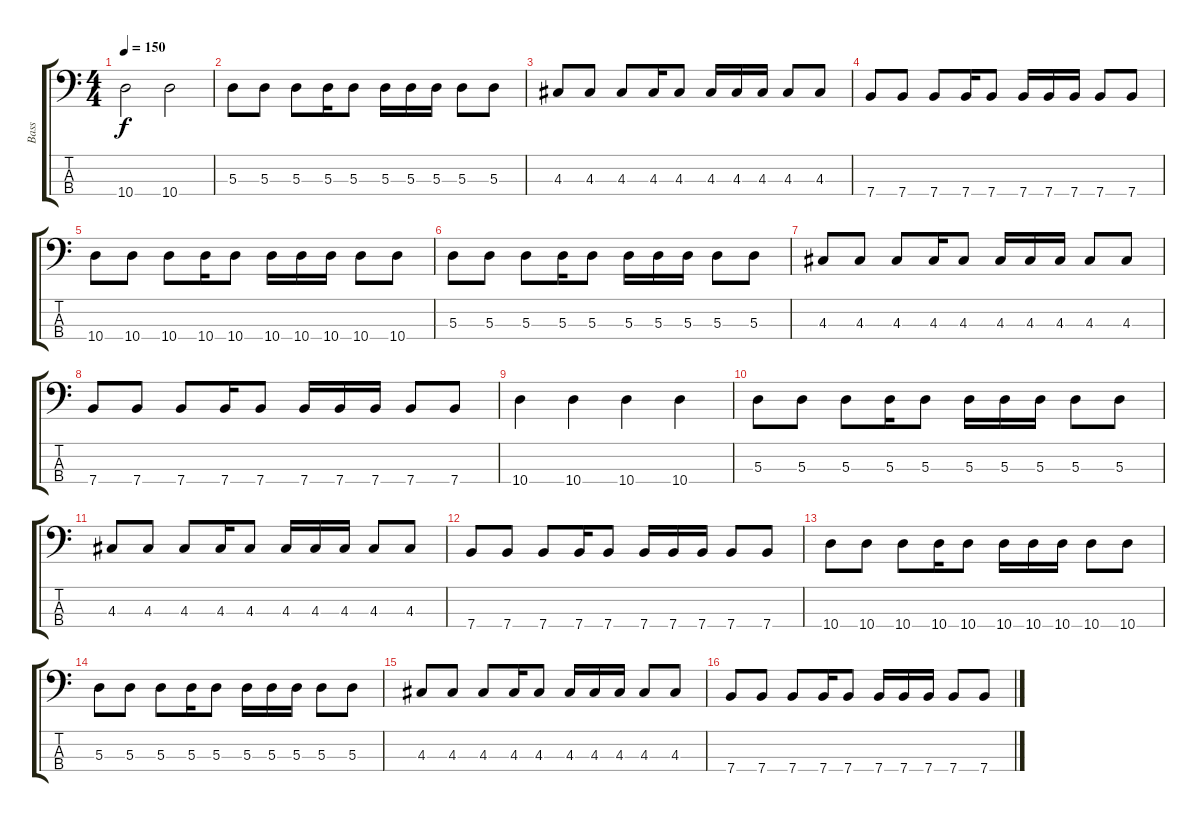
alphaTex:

\track ("Bass" "Bass") {instrument electricbassfinger}
\staff {score tabs}
\tuning (G2 D2 A1 E1) {hide}
\ts (4 4)
\tempo 150
\clef f4
\ks c
10.4.2{dy f} 10.4.2 |
5.3.8 5.3.8 5.3.8 5.3.16 5.3.8 5.3.16 5.3.16 5.3.16 5.3.8 5.3.8 |
4.3.8 4.3.8 4.3.8 4.3.16 4.3.8 4.3.16 4.3.16 4.3.16 4.3.8 4.3.8 |
7.4.8 7.4.8 7.4.8 7.4.16 7.4.8 7.4.16 7.4.16 7.4.16 7.4.8 7.4.8 |
10.4.8 10.4.8 10.4.8 10.4.16 10.4.8 10.4.16 10.4.16 10.4.16 10.4.8 10.4.8 |
5.3.8 5.3.8 5.3.8 5.3.16 5.3.8 5.3.16 5.3.16 5.3.16 5.3.8 5.3.8 |
4.3.8 4.3.8 4.3.8 4.3.16 4.3.8 4.3.16 4.3.16 4.3.16 4.3.8 4.3.8 |
7.4.8 7.4.8 7.4.8 7.4.16 7.4.8 7.4.16 7.4.16 7.4.16 7.4.8 7.4.8 |
10.4.4 10.4.4 10.4.4 10.4.4 |
5.3.8 5.3.8 5.3.8 5.3.16 5.3.8 5.3.16 5.3.16 5.3.16 5.3.8 5.3.8 |
4.3.8 4.3.8 4.3.8 4.3.16 4.3.8 4.3.16 4.3.16 4.3.16 4.3.8 4.3.8 |
7.4.8 7.4.8 7.4.8 7.4.16 7.4.8 7.4.16 7.4.16 7.4.16 7.4.8 7.4.8 |
10.4.8 10.4.8 10.4.8 10.4.16 10.4.8 10.4.16 10.4.16 10.4.16 10.4.8 10.4.8 |
5.3.8 5.3.8 5.3.8 5.3.16 5.3.8 5.3.16 5.3.16 5.3.16 5.3.8 5.3.8 |
4.3.8 4.3.8 4.3.8 4.3.16 4.3.8 4.3.16 4.3.16 4.3.16 4.3.8 4.3.8 |
7.4.8 7.4.8 7.4.8 7.4.16 7.4.8 7.4.16 7.4.16 7.4.16 7.4.8 7.4.8
